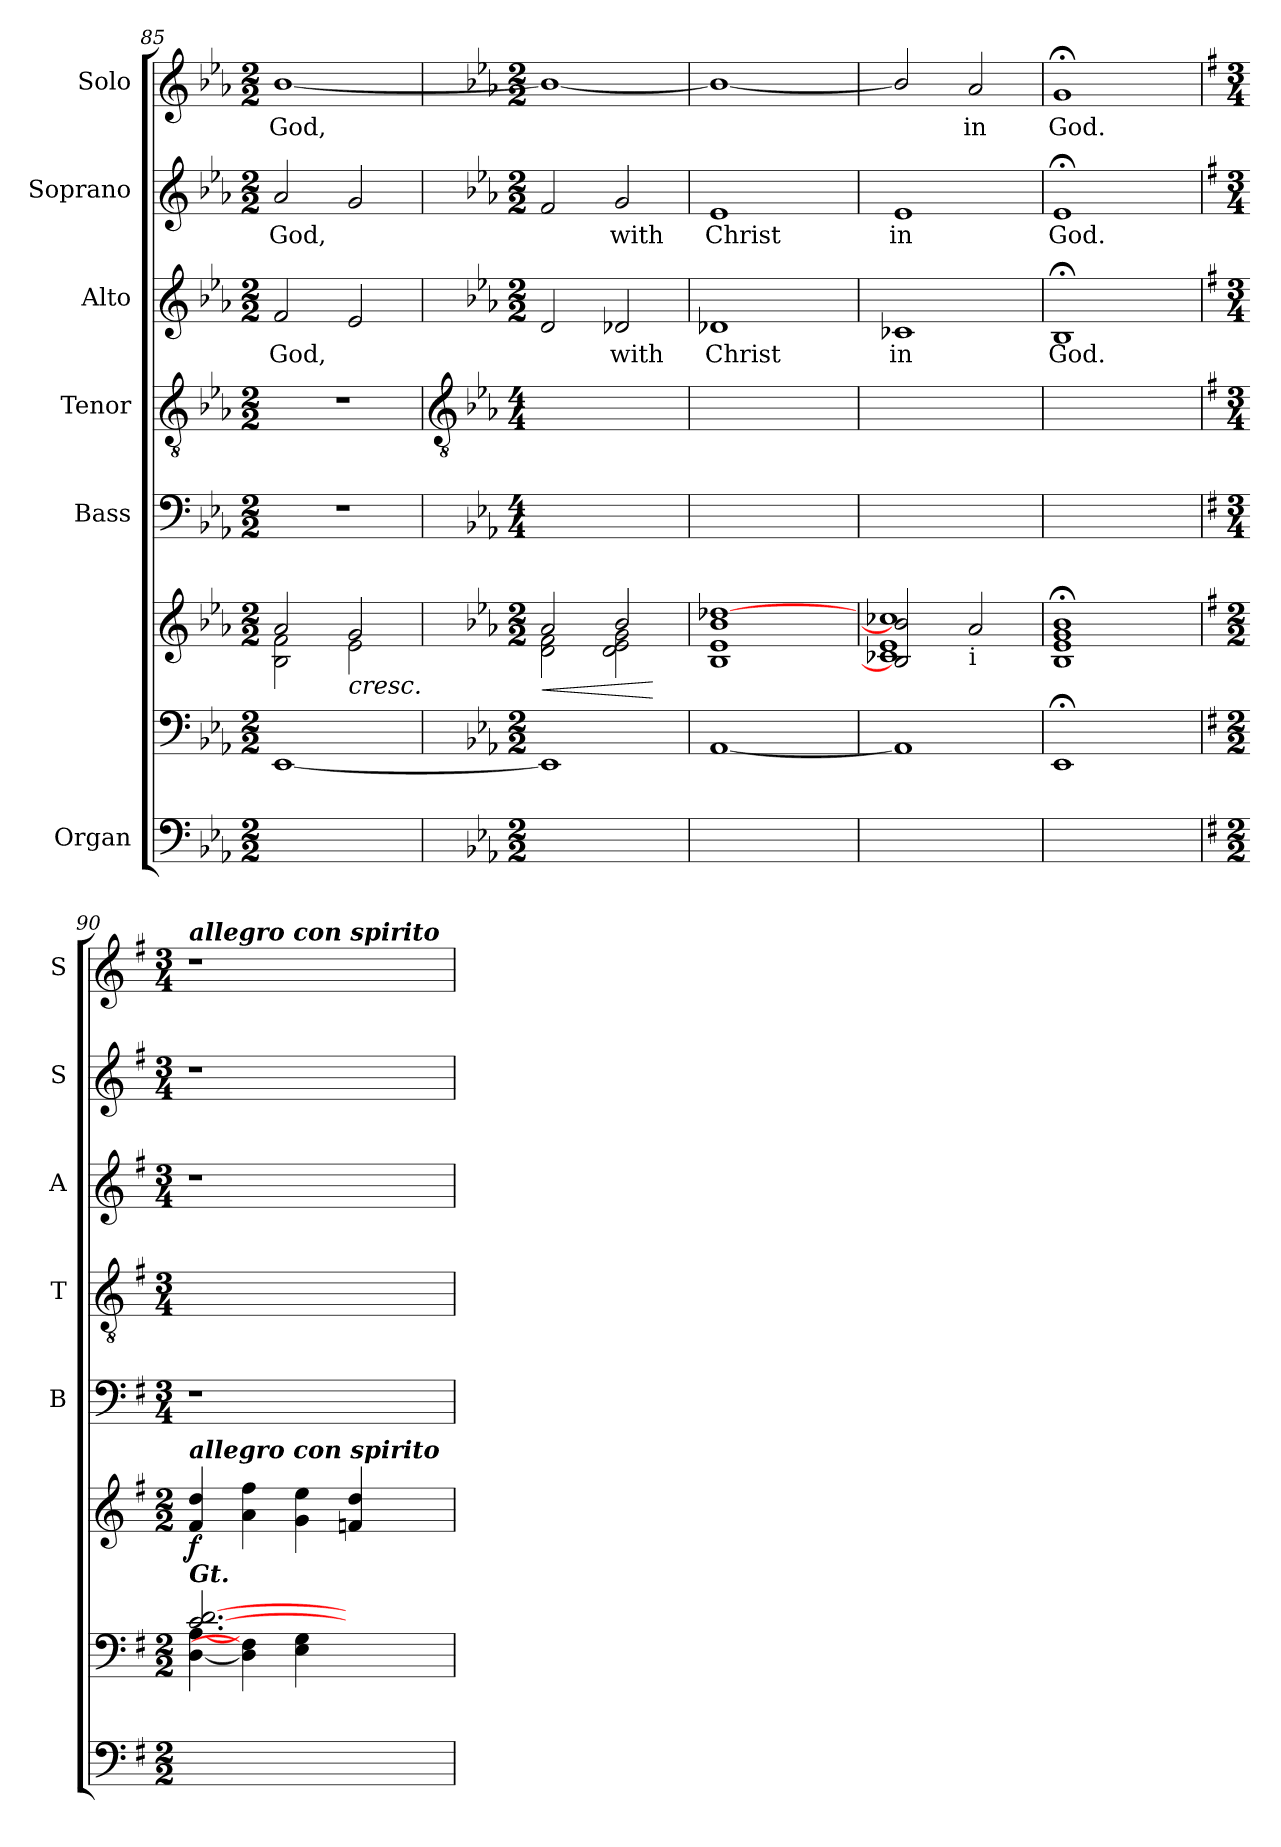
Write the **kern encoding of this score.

**kern	**kern	**kern	**dynam	**kern	**kern	**kern	**text	**kern	**text	**kern	**text
*part6	*part6	*part6	*part6	*part5	*part4	*part3	*part3	*part2	*part2	*part1	*part1
*staff8	*staff7	*staff6	*staff6/7/8	*staff5	*staff4	*staff3	*staff3	*staff2	*staff2	*staff1	*staff1
*I"Organ	*	*	*	*I"Bass	*I"Tenor	*I"Alto	*	*I"Soprano	*	*I"Solo	*
*	*	*	*	*I'B	*I'T	*I'A	*	*I'S	*	*I'S	*
*clefF4	*clefF4	*clefG2	*	*clefF4	*clefGv2	*clefG2	*	*clefG2	*	*clefG2	*
*k[b-e-a-]	*k[b-e-a-]	*k[b-e-a-]	*	*k[b-e-a-]	*k[b-e-a-]	*k[b-e-a-]	*	*k[b-e-a-]	*	*k[b-e-a-]	*
*E-:	*E-:	*E-:	*	*E-:	*E-:	*E-:	*	*E-:	*	*E-:	*
*M2/2	*M2/2	*M2/2	*	*M2/2	*M2/2	*M2/2	*	*M2/2	*	*M2/2	*
=85	=85	=85	=85	=85	=85	=85	=85	=85	=85	=85	=85
*	*^	*^	*	*	*	*	*	*	*	*	*
!	!	!	!	!	!	!	!	!	!LO:LY:b	!	!LO:LY:b	!	!LO:LY:b
1ryy	[1EE-/	2ryy	2a-/	2B-\ 2f\	.	1r	1r	2f	God,	2a-	God,	[1b-/	God,
!	!	!	!	!	!LO:HP:b	!	!	!	!	!	!	!	!
.	.	2ryy	2g/	2e-\	<	.	.	2e-	.	2g	.	.	.
!!LO:LB:g=z
=86	=86	=86	=86	=86	=86	=86	=86	=86	=86	=86	=86	=86	=86
*	*	*	*	*	*	*	*clefGv2	*	*	*	*	*	*
*	*	*	*	*	*	*k[b-e-a-]	*k[b-e-a-]	*	*	*	*	*	*
*	*	*	*	*	*	*E-:	*E-:	*	*	*	*	*	*
*M2/2	*M2/2	*	*M2/2	*	*	*M4/4	*M4/4	*M2/2	*	*M2/2	*	*M2/2	*
!	!	!	!	!	!LO:HP:b	!	!	!	!	!	!	!	!
1ryy	1EE-/]	2ryy	2a-/	2d\ 2f\	<	1ryy	1ryy	2d	.	2f	.	1b-/_	.
!	!	!	!	!	!	!	!	!	!LO:LY:b	!	!LO:LY:b	!	!
.	.	2ryy	2b-/	2d\ 2e-\ 2g\	.	.	.	2d-X	with	2g	with	.	.
*	*v	*v	*	*	*	*	*	*	*	*	*	*	*
*	*	*v	*v	*	*	*	*	*	*	*	*	*
.	.	.	[	.	.	.	.	.	.	.	.
=87	=87	=87	=87	=87	=87	=87	=87	=87	=87	=87	=87
*	*^	*^	*	*	*	*	*	*	*	*	*
!	!	!	!	!	!	!	!	!	!LO:LY:b	!	!LO:LY:b	!	!
1ryy	[1AA-/	2ryy	[1dd-X/	1B-\ 1e-\ 1b-\	.	1ryy	1ryy	1d-X	Christ	1e-	Christ	1b-/_	.
.	.	2ryy	.	.	.	.	.	.	.	.	.	.	.
=88	=88	=88	=88	=88	=88	=88	=88	=88	=88	=88	=88	=88	=88
!	!	!	!	!	!	!	!	!	!LO:LY:b	!	!LO:LY:b	!	!
1ryy	1AA-/]	2ryy	2B-/] 2b-/]	1c-X\ 1e-\ 1cc-X\	.	1ryy	1ryy	1c-X	in	1e-	in	2b-/]	.
!	!	!	!LO:TX:b:t=i	!	!	!	!	!	!	!	!	!	!
!	!	!	!	!	!	!	!	!	!	!	!	!	!LO:LY:b
.	.	2ryy	2a-/	.	[	.	.	.	.	.	.	2a-	in
=89	=89	=89	=89	=89	=89	=89	=89	=89	=89	=89	=89	=89	=89
!	!	!	!	!	!	!	!	!	!LO:LY:b	!	!LO:LY:b	!	!LO:LY:b
1ryy	1EE-;/	2ryy	1b-;</	1B-\ 1e-\ 1g\	.	1ryy	1ryy	1B-;<	God.	1e-;<	God.	1g;<	God.
.	.	2ryy	.	.	.	.	.	.	.	.	.	.	.
=90	=90	=90	=90	=90	=90	=90	=90	=90	=90	=90	=90	=90	=90
*k[f#]	*k[f#]	*	*k[f#]	*	*	*k[f#]	*k[f#]	*k[f#]	*	*k[f#]	*	*k[f#]	*
*G:	*G:	*	*G:	*	*	*G:	*G:	*G:	*	*G:	*	*G:	*
*M2/2	*M2/2	*	*M2/2	*	*	*M3/4	*M3/4	*M3/4	*	*M3/4	*	*M3/4	*
!	!	!	!	!	!	!	!	!	!	!	!	!LO:TX:a:Bi:t=allegro con spirito	!
!	!	!	!LO:TX:a:Bi:t=allegro con spirito	!	!	!	!	!	!	!	!	!	!
!	!	!	!LO:TX:b:Bi:t=Gt.	!	!	!	!	!	!	!	!	!	!
!	!	!	!	!	!LO:DY:b	!LO:N:vis=1	!LO:N:vis=1	!LO:N:vis=1	!	!LO:N:vis=1	!	!LO:N:vis=1	!
1ryy	[2.c/ [2.d/	[4D\ [4A\	4f#/ 4dd/	2ryy	f	2.r	2.ryy	2.r	.	2.r	.	2.r	.
.	.	4D\] 4F#\]	4a\ 4ff#\	.	.	.	.	.	.	.	.	.	.
.	.	4E\ 4G\	4g\ 4ee\	4ryy	.	.	.	.	.	.	.	.	.
.	2ryy	2ryy	4fn/ 4dd/	2ryy	.	2ryy	2ryy	2ryy	.	2ryy	.	2ryy	.
4ryy	.	.	4ryy	.	.	.	.	.	.	.	.	.	.
*	*v	*v	*	*	*	*	*	*	*	*	*	*	*
*	*	*v	*v	*	*	*	*	*	*	*	*	*
=	=	=	=	=	=	=	=	=	=	=	=
*-	*-	*-	*-	*-	*-	*-	*-	*-	*-	*-	*-
